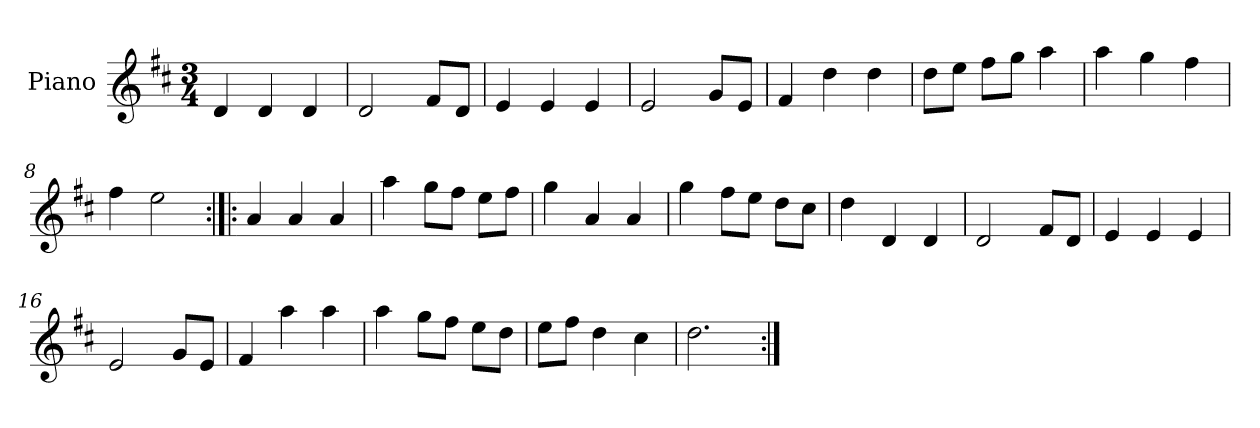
**kern
*part1
*staff1
*I"Piano
*I'Pno.
*clefG2
*k[f#c#]
*M3/4
=1
4d/
4d/
4d/
=2
2d/
8f#/L
8d/J
=3
4e/
4e/
4e/
=4
2e/
8g/L
8e/J
=5
4f#/
4dd\
4dd\
=6
8dd\L
8ee\J
8ff#\L
8gg\J
4aa\
=7
4aa\
4gg\
4ff#\
=8
4ff#\
2ee\
=9:|!|:
4a/
4a/
4a/
=10
4aa\
8gg\L
8ff#\J
8ee\L
8ff#\J
=11
4gg\
4a/
4a/
=12
4gg\
8ff#\L
8ee\J
8dd\L
8cc#\J
=13
4dd\
4d/
4d/
=14
2d/
8f#/L
8d/J
=15
4e/
4e/
4e/
=16
2e/
8g/L
8e/J
=17
4f#/
4aa\
4aa\
=18
4aa\
8gg\L
8ff#\J
8ee\L
8dd\J
=19
8ee\L
8ff#\J
4dd\
4cc#\
=20
2.dd\
=:|!
*-
